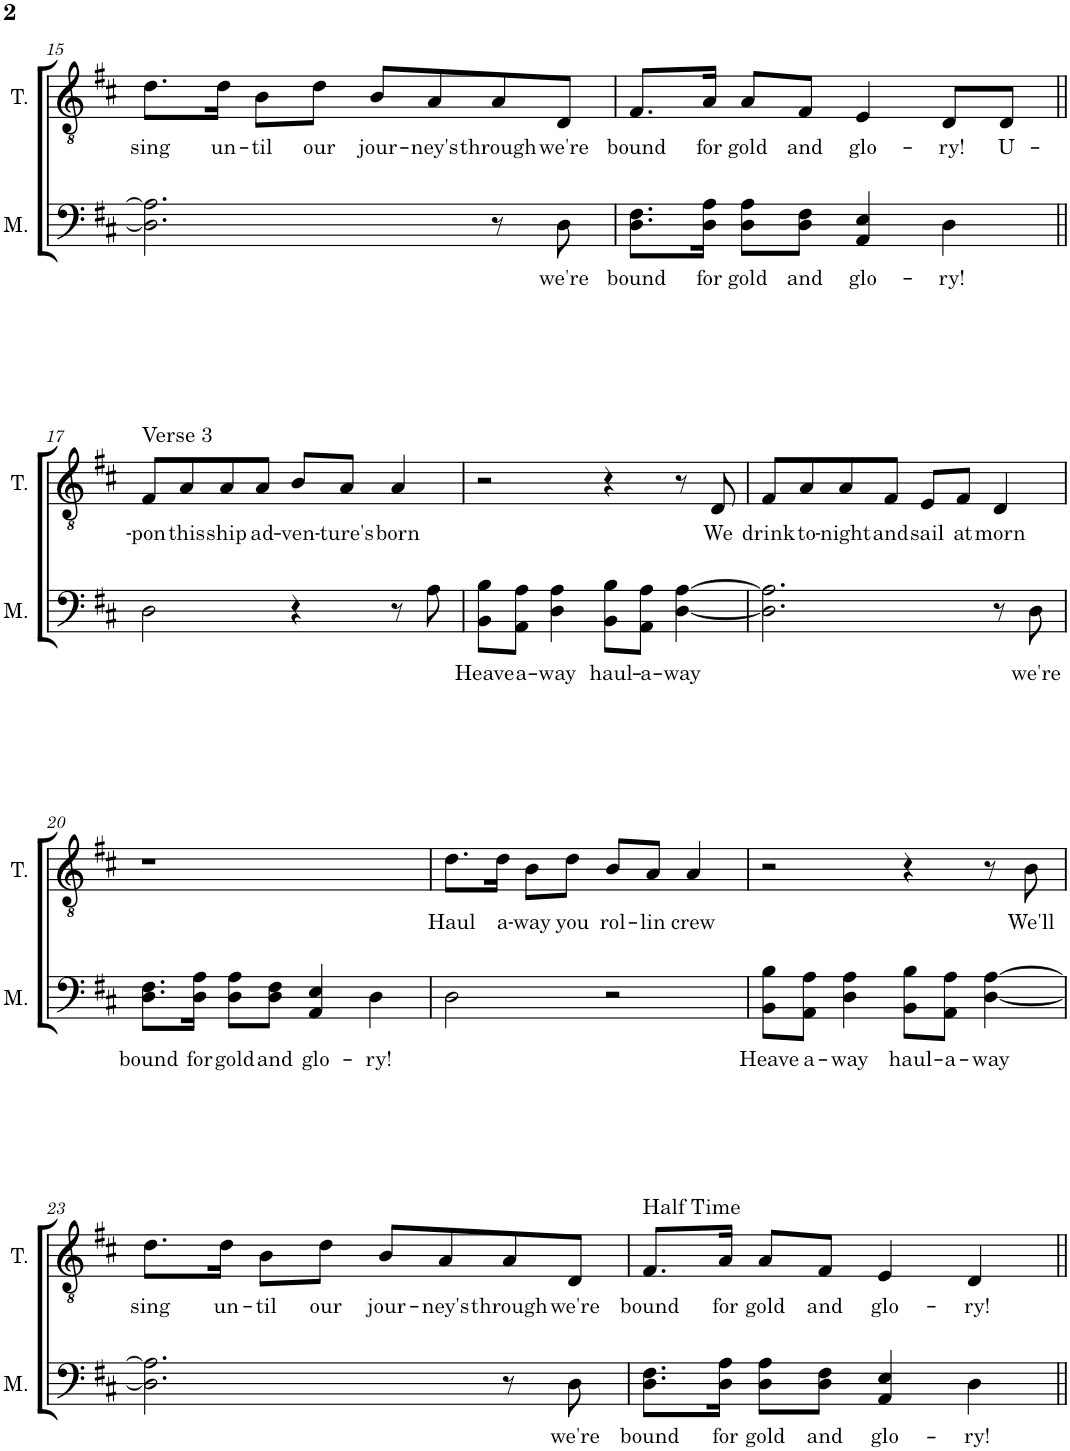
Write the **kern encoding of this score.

**kern	**text	**kern	**text
*part2	*part2	*part1	*part1
*staff2	*staff2	*staff1	*staff1
*I"Men	*	*I"Tenor	*
*I'M.	*	*I'T.	*
!!LO:PB:g=z
*clefF4	*	*clefGv2	*
*k[f#c#]	*	*k[f#c#]	*
*M4/4	*	*M4/4	*
=15	=15	=15	=15
!	!	!	!LO:LY:b
2.D\] 2.A\]	.	8.d\L	sing
!	!	!	!LO:LY:b
.	.	16d\Jk	un-
!	!	!	!LO:LY:b
.	.	8B\L	-til
!	!	!	!LO:LY:b
.	.	8d\J	our
!	!	!	!LO:LY:b
.	.	8B/L	jour-
!	!	!	!LO:LY:b
.	.	8A/	-ney's
!	!	!	!LO:LY:b
8r	.	8A/	through
!	!LO:LY:b	!	!LO:LY:b
8D\	we're	8D/J	we're
=16	=16	=16	=16
!	!LO:LY:b	!	!LO:LY:b
8.D\ 8.F#\L	bound	8.F#/L	bound
!	!LO:LY:b	!	!LO:LY:b
16D\ 16A\Jk	for	16A/Jk	for
!	!LO:LY:b	!	!LO:LY:b
8D\ 8A\L	gold	8A/L	gold
!	!LO:LY:b	!	!LO:LY:b
8D\ 8F#\J	and	8F#/J	and
!	!LO:LY:b	!	!LO:LY:b
4AA/ 4E/	glo-	4E/	glo-
!	!LO:LY:b	!	!LO:LY:b
4D\	-ry!	8D/L	-ry!
!	!	!	!LO:LY:b
.	.	8D/J	U-
!!LO:LB:g=z
=17||	=17||	=17||	=17||
!	!	!LO:TX:a:t=Verse 3	!
!	!	!	!LO:LY:b
2D\	.	8F#/L	-pon
!	!	!	!LO:LY:b
.	.	8A/	this
!	!	!	!LO:LY:b
.	.	8A/	ship
!	!	!	!LO:LY:b
.	.	8A/J	ad-
!	!	!	!LO:LY:b
4r	.	8B/L	-ven-
!	!	!	!LO:LY:b
.	.	8A/J	-ture's
!	!	!	!LO:LY:b
8r	.	4A/	born
8A\	.	.	.
=18	=18	=18	=18
!	!LO:LY:b	!	!
8BB\ 8B\L	Heave	2r	.
!	!LO:LY:b	!	!
8AA\ 8A\J	a-	.	.
!	!LO:LY:b	!	!
4D\ 4A\	-way	.	.
!	!LO:LY:b	!	!
8BB\ 8B\L	haul-	4r	.
!	!LO:LY:b	!	!
8AA\ 8A\J	a-	.	.
!	!LO:LY:b	!	!
[4D\ [4A\	-way	8r	.
!	!	!	!LO:LY:b
.	.	8D/	We
=19	=19	=19	=19
!	!	!	!LO:LY:b
2.D\] 2.A\]	.	8F#/L	drink
!	!	!	!LO:LY:b
.	.	8A/	to-
!	!	!	!LO:LY:b
.	.	8A/	-night
!	!	!	!LO:LY:b
.	.	8F#/J	and
!	!	!	!LO:LY:b
.	.	8E/L	sail
!	!	!	!LO:LY:b
.	.	8F#/J	at
!	!	!	!LO:LY:b
8r	.	4D/	morn
!	!LO:LY:b	!	!
8D\	we're	.	.
!!LO:LB:g=z
=20	=20	=20	=20
!	!LO:LY:b	!	!
8.D\ 8.F#\L	bound	1r	.
!	!LO:LY:b	!	!
16D\ 16A\Jk	for	.	.
!	!LO:LY:b	!	!
8D\ 8A\L	gold	.	.
!	!LO:LY:b	!	!
8D\ 8F#\J	and	.	.
!	!LO:LY:b	!	!
4AA/ 4E/	glo-	.	.
!	!LO:LY:b	!	!
4D\	-ry!	.	.
=21	=21	=21	=21
!	!	!	!LO:LY:b
2D\	.	8.d\L	Haul
!	!	!	!LO:LY:b
.	.	16d\Jk	a-
!	!	!	!LO:LY:b
.	.	8B\L	-way
!	!	!	!LO:LY:b
.	.	8d\J	you
!	!	!	!LO:LY:b
2r	.	8B/L	rol-
!	!	!	!LO:LY:b
.	.	8A/J	-lin
!	!	!	!LO:LY:b
.	.	4A/	crew
=22	=22	=22	=22
!	!LO:LY:b	!	!
8BB\ 8B\L	Heave	2r	.
!	!LO:LY:b	!	!
8AA\ 8A\J	a-	.	.
!	!LO:LY:b	!	!
4D\ 4A\	-way	.	.
!	!LO:LY:b	!	!
8BB\ 8B\L	haul-	4r	.
!	!LO:LY:b	!	!
8AA\ 8A\J	a-	.	.
!	!LO:LY:b	!	!
[4D\ [4A\	-way	8r	.
!	!	!	!LO:LY:b
.	.	8B\	We'll
!!LO:LB:g=z
=23	=23	=23	=23
!	!	!	!LO:LY:b
2.D\] 2.A\]	.	8.d\L	sing
!	!	!	!LO:LY:b
.	.	16d\Jk	un-
!	!	!	!LO:LY:b
.	.	8B\L	-til
!	!	!	!LO:LY:b
.	.	8d\J	our
!	!	!	!LO:LY:b
.	.	8B/L	jour-
!	!	!	!LO:LY:b
.	.	8A/	-ney's
!	!	!	!LO:LY:b
8r	.	8A/	through
!	!LO:LY:b	!	!LO:LY:b
8D\	we're	8D/J	we're
=24	=24	=24	=24
!	!	!LO:TX:a:t=Half Time	!
!	!LO:LY:b	!	!LO:LY:b
8.D\ 8.F#\L	bound	8.F#/L	bound
!	!LO:LY:b	!	!LO:LY:b
16D\ 16A\Jk	for	16A/Jk	for
!	!LO:LY:b	!	!LO:LY:b
8D\ 8A\L	gold	8A/L	gold
!	!LO:LY:b	!	!LO:LY:b
8D\ 8F#\J	and	8F#/J	and
!	!LO:LY:b	!	!LO:LY:b
4AA/ 4E/	glo-	4E/	glo-
!	!LO:LY:b	!	!LO:LY:b
4D\	-ry!	4D/	-ry!
=||	=||	=||	=||
*-	*-	*-	*-
